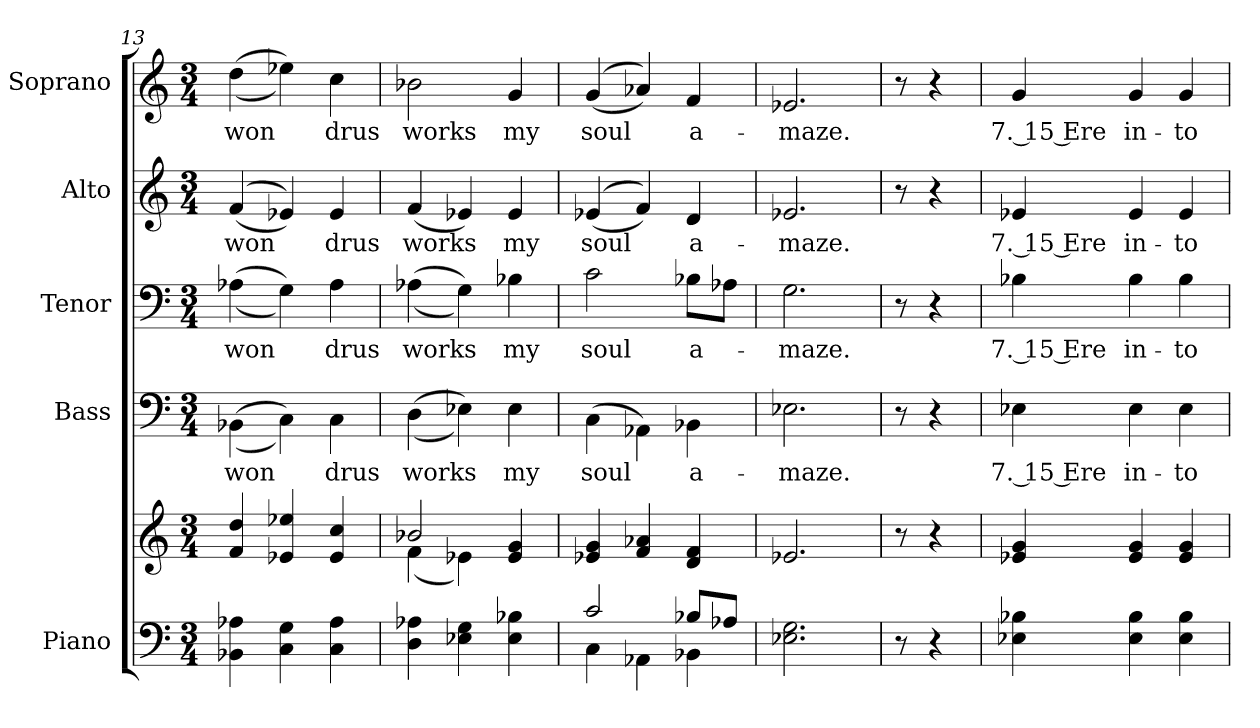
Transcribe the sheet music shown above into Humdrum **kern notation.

**kern	**kern	**kern	**text	**kern	**text	**kern	**text	**kern	**text
*part5	*part5	*part4	*part4	*part3	*part3	*part2	*part2	*part1	*part1
*staff6	*staff5	*staff4	*staff4	*staff3	*staff3	*staff2	*staff2	*staff1	*staff1
*I"Piano	*	*I"Bass	*	*I"Tenor	*	*I"Alto	*	*I"Soprano	*
*I'Pno.	*	*I'B.	*	*I'T.	*	*I'A.	*	*I'S.	*
!!LO:PB:g=z
*clefF4	*clefG2	*clefF4	*	*clefF4	*	*clefG2	*	*clefG2	*
*k[]	*k[]	*k[]	*	*k[]	*	*k[]	*	*k[]	*
*C:	*C:	*C:	*	*C:	*	*C:	*	*C:	*
*M3/4	*M3/4	*M3/4	*	*M3/4	*	*M3/4	*	*M3/4	*
=13	=13	=13	=13	=13	=13	=13	=13	=13	=13
!	!	!	!LO:LY:b:color=#000000	!	!	!	!	!	!
!	!	!	!	!	!LO:LY:b:color=#000000	!	!	!	!
!	!	!	!	!	!	!	!LO:LY:b:color=#000000	!	!
!	!	!	!	!	!	!	!	!	!LO:LY:b:color=#000000
4BB-Xi\ 4A-Xi	((4fi/ 4ddi	((4BB-Xi\	won	((4A-Xi\	won	((4fi/	won	((4ddi\	won
4Ci\ 4Gi	4e-Xi/ 4ee-Xi	4Ci\))	.	4Gi\))	.	4e-Xi/))	.	4ee-Xi\))	.
!	!	!	!LO:LY:b:color=#000000	!	!	!	!	!	!
!	!	!	!	!	!LO:LY:b:color=#000000	!	!	!	!
!	!	!	!	!	!	!	!LO:LY:b:color=#000000	!	!
!	!	!	!	!	!	!	!	!	!LO:LY:b:color=#000000
4Ci\ 4A-i	4e-i/ 4cci	4Ci\	drus	4A-i\	drus	4e-i/	drus	4cci\	drus
=14	=14	=14	=14	=14	=14	=14	=14	=14	=14
*	*^	*	*	*	*	*	*	*	*
!	!	!	!	!LO:LY:b:color=#000000	!	!	!	!	!	!
!	!	!	!	!	!	!LO:LY:b:color=#000000	!	!	!	!
!	!	!	!	!	!	!	!	!LO:LY:b:color=#000000	!	!
!	!	!	!	!	!	!	!	!	!	!LO:LY:b:color=#000000
4Di\ 4A-Xi	2b-Xi/	(4fi\	((4Di\	works	((4A-Xi\	works	(4fi/	works	2b-Xi\	works
4E-Xi\ 4Gi	.	4e-Xi\)	4E-Xi\))	.	4Gi\))	.	4e-Xi/)	.	.	.
!	!	!	!	!LO:LY:b:color=#000000	!	!	!	!	!	!
!	!	!	!	!	!	!LO:LY:b:color=#000000	!	!	!	!
!	!	!	!	!	!	!	!	!LO:LY:b:color=#000000	!	!
!	!	!	!	!	!	!	!	!	!	!LO:LY:b:color=#000000
4E-i\ 4B-Xi	4e-i/ 4gi	4ryy	4E-i\	my	4B-Xi\	my	4e-i/	my	4gi/	my
*	*v	*v	*	*	*	*	*	*	*	*
!!LO:PB:g=z
=15	=15	=15	=15	=15	=15	=15	=15	=15	=15
*^	*	*	*	*	*	*	*	*	*
*	*	*^	*	*	*	*	*	*	*	*
!	!	!	!	!	!LO:LY:b:color=#000000	!	!	!	!	!	!
*	*	*v	*v	*	*	*	*	*	*	*	*
*	*	*^	*	*	*	*	*	*	*	*
!	!	!	!	!	!	!	!LO:LY:b:color=#000000	!	!	!	!
*	*	*v	*v	*	*	*	*	*	*	*	*
*	*	*^	*	*	*	*	*	*	*	*
!	!	!	!	!	!	!	!	!	!LO:LY:b:color=#000000	!	!
*	*	*v	*v	*	*	*	*	*	*	*	*
*	*	*^	*	*	*	*	*	*	*	*
!	!	!	!	!	!	!	!	!	!	!	!LO:LY:b:color=#000000
*	*	*v	*v	*	*	*	*	*	*	*	*
2ci/	4Ci\	((4e-Xi/ 4gi	(4Ci\	soul	2ci\	soul	((4e-Xi/	soul	((4gi/	soul
.	4AA-Xi\	4fi/ 4a-Xi	4AA-Xi\)	.	.	.	4fi/))	.	4a-Xi/))	.
!	!	!	!	!LO:LY:b:color=#000000	!	!	!	!	!	!
!	!	!	!	!	!	!LO:LY:b:color=#000000	!	!	!	!
!	!	!	!	!	!	!	!	!LO:LY:b:color=#000000	!	!
!	!	!	!	!	!	!	!	!	!	!LO:LY:b:color=#000000
8B-Xi/L	4BB-Xi\	4di/ 4fi	4BB-Xi\	a-	8B-Xi\L	a-	4di/	a-	4fi/	a-
8A-Xi/J	.	.	.	.	8A-Xi\J	.	.	.	.	.
*v	*v	*	*	*	*	*	*	*	*	*
=16	=16	=16	=16	=16	=16	=16	=16	=16	=16
!	!	!	!LO:LY:b:color=#000000	!	!	!	!	!	!
!	!	!	!	!	!LO:LY:b:color=#000000	!	!	!	!
!	!	!	!	!	!	!	!LO:LY:b:color=#000000	!	!
!	!	!	!	!	!	!	!	!	!LO:LY:b:color=#000000
2.E-Xi\ 2.Gi	2.e-Xi/	2.E-Xi\	-maze.	2.Gi\	-maze.	2.e-Xi/	-maze.	2.e-Xi/	-maze.
!!LO:PB:g=z
=17	=17	=17	=17	=17	=17	=17	=17	=17	=17
8r	8r	8r	.	8r	.	8r	.	8r	.
4r	4r	4r	.	4r	.	4r	.	4r	.
=18	=18	=18	=18	=18	=18	=18	=18	=18	=18
!	!	!	!LO:LY:b:color=#000000	!	!	!	!	!	!
!	!	!	!	!	!LO:LY:b:color=#000000	!	!	!	!
!	!	!	!	!	!	!	!LO:LY:b:color=#000000	!	!
!	!	!	!	!	!	!	!	!	!LO:LY:b:color=#000000
4E-Xi\ 4B-Xi	4e-Xi/ 4gi	4E-Xi\	7. 15 Ere	4B-Xi\	7. 15 Ere	4e-Xi/	7. 15 Ere	4gi/	7. 15 Ere
!	!	!	!LO:LY:b:color=#000000	!	!	!	!	!	!
!	!	!	!	!	!LO:LY:b:color=#000000	!	!	!	!
!	!	!	!	!	!	!	!LO:LY:b:color=#000000	!	!
!	!	!	!	!	!	!	!	!	!LO:LY:b:color=#000000
4E-i\ 4B-i	4e-i/ 4gi	4E-i\	in-	4B-i\	in-	4e-i/	in-	4gi/	in-
!	!	!	!LO:LY:b:color=#000000	!	!	!	!	!	!
!	!	!	!	!	!LO:LY:b:color=#000000	!	!	!	!
!	!	!	!	!	!	!	!LO:LY:b:color=#000000	!	!
!	!	!	!	!	!	!	!	!	!LO:LY:b:color=#000000
4E-i\ 4B-i	4e-i/ 4gi	4E-i\	-to	4B-i\	-to	4e-i/	-to	4gi/	-to
=	=	=	=	=	=	=	=	=	=
*-	*-	*-	*-	*-	*-	*-	*-	*-	*-
